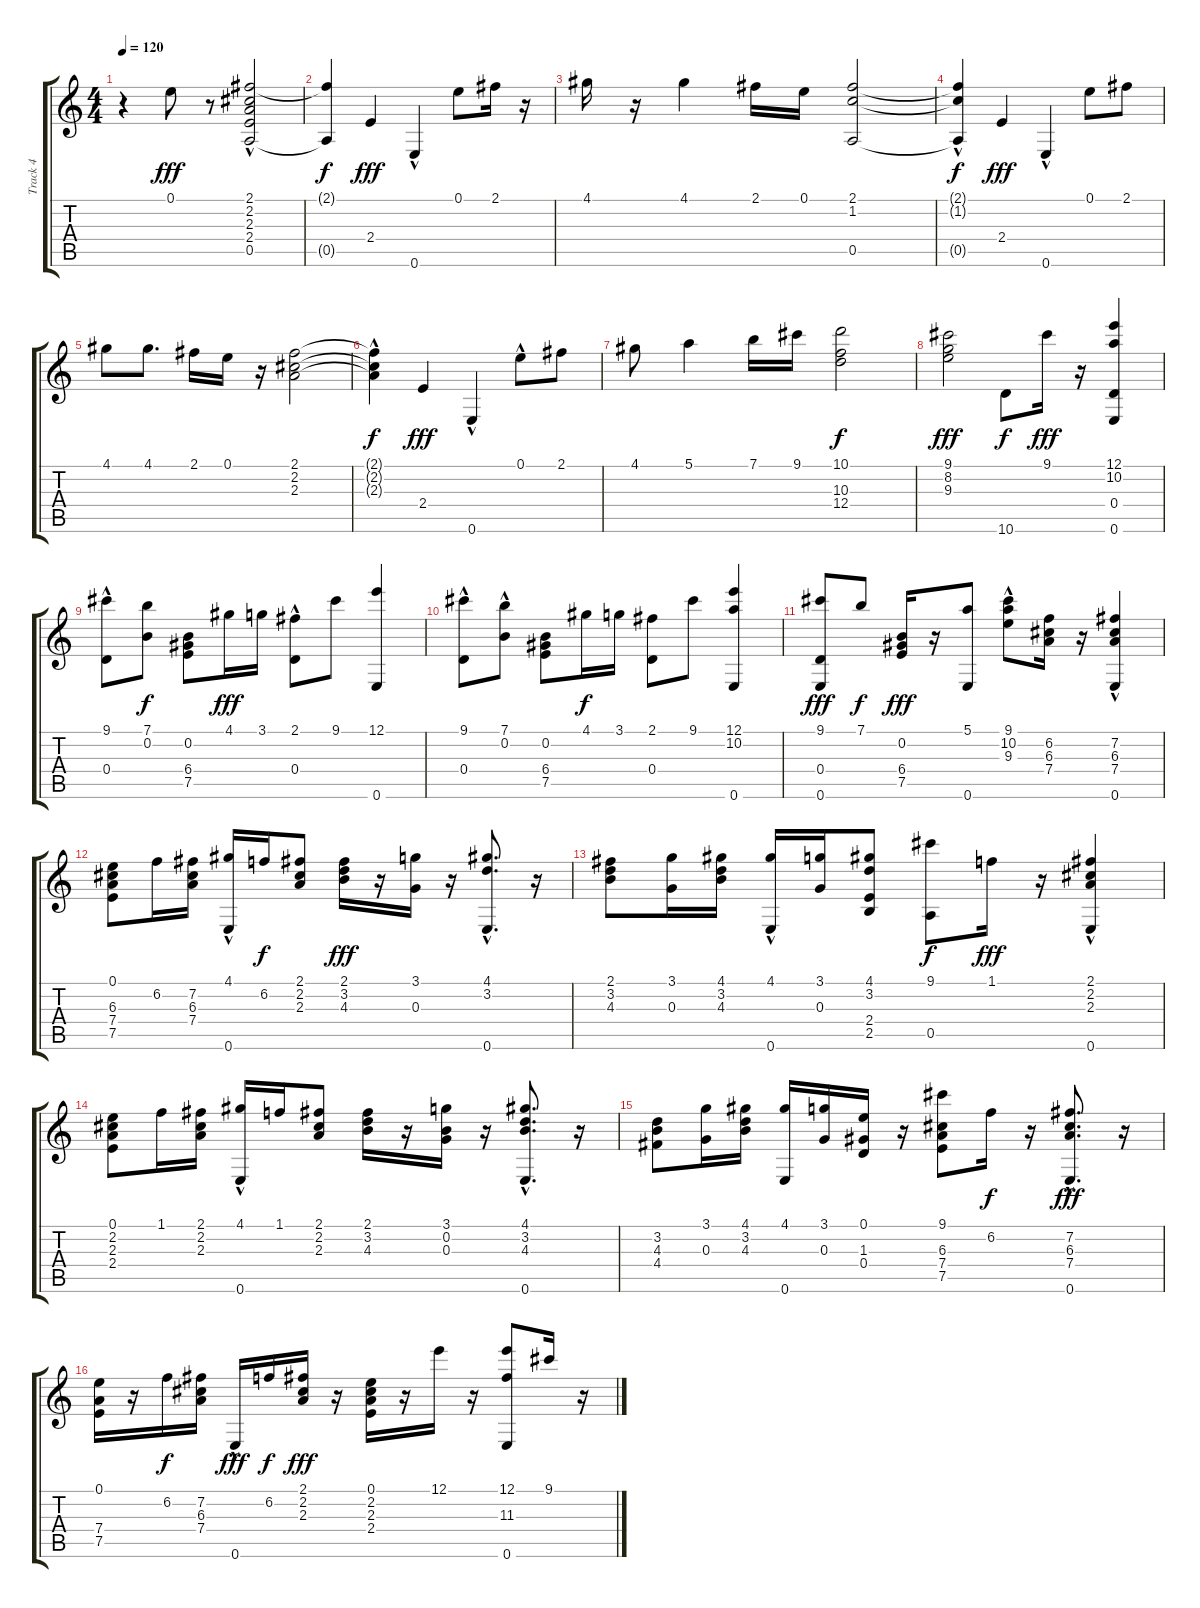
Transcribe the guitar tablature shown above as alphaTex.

\track ("Track 4" "Track 4") {instrument acousticguitarnylon}
\staff {score tabs}
\tuning (E4 B3 G3 D3 A2 E2) {hide}
\ts (4 4)
\tempo 120
\clef g2
\ks c
r.4{dy fff instrument acousticguitarnylon} 0.1.8{balance 12} r.8 (2.1 2.2{hac} 2.3{hac} 2.4 0.5).2 |
(2.1{t} 0.5{t}).4{dy f} 2.4.4{dy fff} 0.6{hac}.4 0.1.8 2.1.16 r.16 |
4.1.16 r.16 4.1.4 2.1.16 0.1.16 (2.1 1.2 0.5).2 |
(2.1{hac t} 1.2{hac t} 0.5{t}).4{dy f} 2.4.4{dy fff} 0.6{hac}.4 0.1.8 2.1.8 |
4.1.8 4.1.8{d} 2.1.16 0.1.16 r.16 (2.1 2.2 2.3).2 |
(2.1{hac t} 2.2{t} 2.3{hac t}).4{dy f} 2.4.4{dy fff} 0.6{hac}.4 0.1{hac}.8 2.1.8 |
4.1.8 5.1.4 7.1.16 9.1.16 (10.1 10.3 12.4).2{dy f} |
(9.1 8.2 9.3).2{dy fff} 10.6.8{dy f} 9.1.16{dy fff} r.16 (12.1 10.2 0.4 0.6).4 |
(9.1 0.4{hac}).8 (7.1 0.2).8{dy f} (0.2 6.4 7.5).8 4.1.16{dy fff} 3.1.16 (2.1{hac} 0.4).8 9.1.8 (12.1 0.6).4 |
(9.1 0.4{hac}).8 (7.1{hac} 0.2).8 (0.2 6.4 7.5).8 4.1.16{dy f} 3.1.16 (2.1 0.4).8 9.1.8 (12.1 10.2 0.6).4 |
(9.1 0.4 0.6).8{dy fff} 7.1.8{dy f} (0.2 6.4 7.5).16{dy fff} r.16 (5.1 0.6).8 (9.1{hac} 10.2 9.3).8 (6.2 6.3 7.4).16 r.16 (7.2 6.3{hac} 7.4{hac} 0.6{hac}).4 |
(0.1 6.3 7.4 7.5).8 6.2.16 (7.2 6.3 7.4).16 (4.1 0.6{hac}).16 6.2.16{dy f} (2.1 2.2 2.3).8 (2.1 3.2 4.3).16{dy fff} r.16 (3.1 0.3).16 r.16 (4.1{hac} 3.2{hac} 0.6{hac}).8{d} r.16 |
(2.1 3.2 4.3).8 (3.1 0.3).16 (4.1 3.2 4.3).16 (4.1 0.6{hac}).16 (3.1 0.3).16 (4.1 3.2 2.4 2.5).8 (9.1 0.5).8{dy f} 1.1.16{dy fff} r.16 (2.1{hac} 2.2{hac} 2.3{hac} 0.6).4 |
(0.1 2.2 2.3 2.4).8 1.1.16 (2.1 2.2 2.3).16 (4.1 0.6{hac}).16 1.1.16 (2.1 2.2 2.3).8 (2.1 3.2 4.3).16 r.16 (3.1 0.2 0.3).16 r.16 (4.1{hac} 3.2{hac} 4.3{hac} 0.6{hac}).8{d} r.16 |
(3.2 4.3 4.4).8 (3.1 0.3).16 (4.1 3.2 4.3).16 (4.1 0.6).16 (3.1 0.3).16 (0.1 1.3 0.4).16 r.16 (9.1 6.3 7.4 7.5).8 6.2.16{dy f} r.16 (7.2{hac} 6.3{hac} 7.4{hac} 0.6{hac}).8{d dy fff} r.16 |
(0.1 7.4 7.5).16 r.16 6.2.16{dy f} (7.2 6.3 7.4).16 0.6{hac}.16{dy fff} 6.2.16{dy f} (2.1 2.2 2.3).16{dy fff} r.16 (0.1 2.2 2.3 2.4).16 r.16 12.1.16 r.16 (12.1 11.3 0.6).8 9.1.16 r.16
